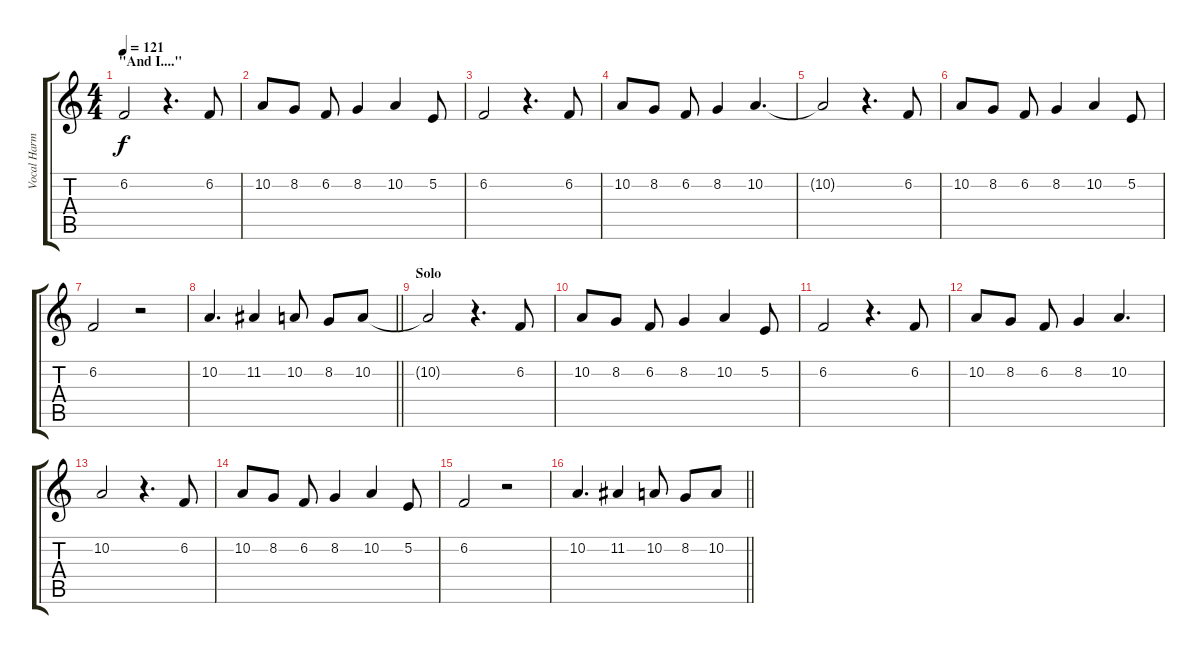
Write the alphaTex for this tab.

\track ("Vocal Harmonie" "Vocal Harm") {instrument viola}
\staff {score tabs}
\tuning (E4 B3 G3 D3 A2 D2) {hide}
\ts (4 4)
\section ("" "\"And I....\"")
\tempo 121
\clef g2
\ks c
6.2{t}.2{dy f} r.4{d} 6.2.8 |
10.2.8 8.2.8 6.2.8 8.2.4 10.2.4 5.2.8 |
6.2.2 r.4{d} 6.2.8 |
10.2.8 8.2.8 6.2.8 8.2.4 10.2.4{d} |
10.2{t}.2 r.4{d} 6.2.8 |
10.2.8 8.2.8 6.2.8 8.2.4 10.2.4 5.2.8 |
6.2.2 r.2 |
\barLineRight lightlight
10.2.4{d} 11.2.4 10.2.8 8.2.8 10.2.8 |
\section ("" "Solo")
10.2{t}.2 r.4{d} 6.2.8 |
10.2.8 8.2.8 6.2.8 8.2.4 10.2.4 5.2.8 |
6.2.2 r.4{d} 6.2.8 |
10.2.8 8.2.8 6.2.8 8.2.4 10.2.4{d} |
10.2.2 r.4{d} 6.2.8 |
10.2.8 8.2.8 6.2.8 8.2.4 10.2.4 5.2.8 |
6.2.2 r.2 |
\barLineRight lightlight
10.2.4{d} 11.2.4 10.2.8 8.2.8 10.2.8
